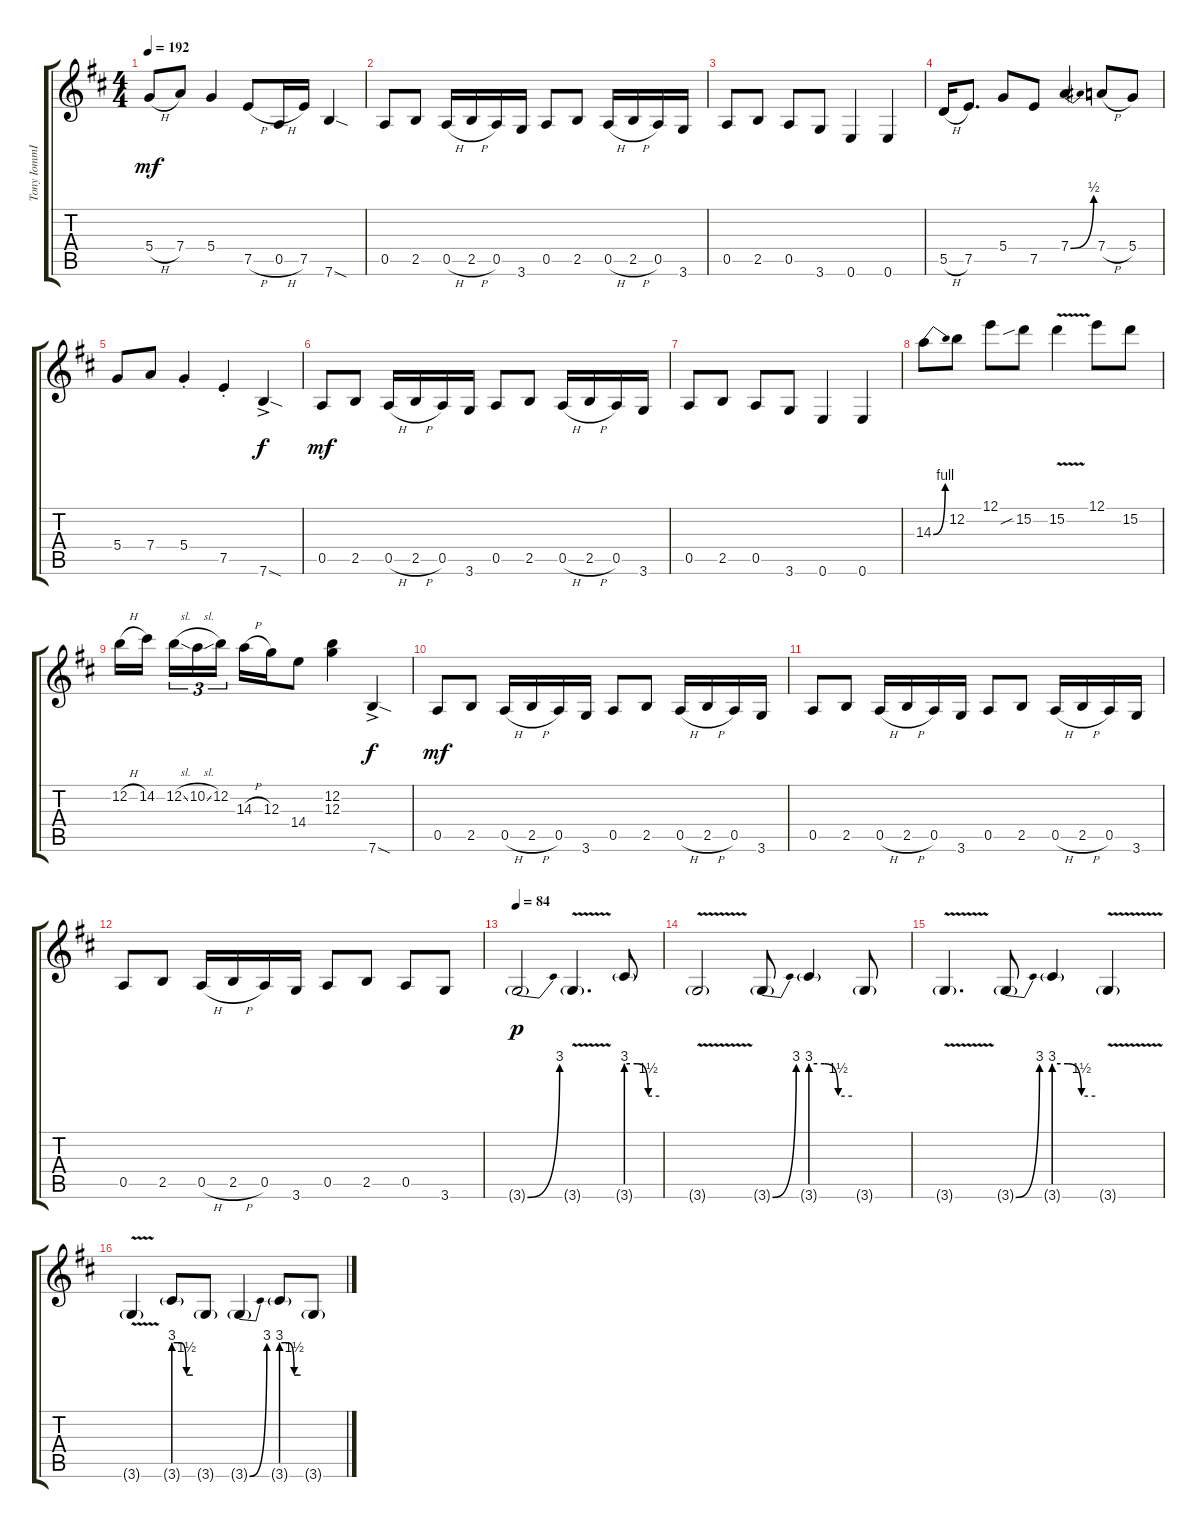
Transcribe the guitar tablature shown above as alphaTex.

\track ("Tony IommI Distortion (Rhythm II)" "Tony IommI") {instrument overdrivenguitar}
\staff {score tabs}
\tuning (E4 B3 G3 D3 A2 E2) {hide}
\ts (4 4)
\tempo 192
\clef g2
\ks d
5.4{h}.8{dy mf} 7.4.8 5.4.4 7.5{h}.8 0.5{h}.16 7.5.16 7.6{sod}.4 |
0.5.8 2.5.8 0.5{h}.16 2.5{h}.16 0.5.16 3.6.16 0.5.8 2.5.8 0.5{h}.16 2.5{h}.16 0.5.16 3.6.16 |
0.5.8 2.5.8 0.5.8 3.6.8 0.6.4 0.6.4 |
5.5{h}.16 7.5.8{d} 5.4.8 7.5.8 7.4{be (bend 0 0 60 2)}.4 7.4{h}.8 5.4.8 |
5.4.8 7.4.8 5.4{st}.4 7.5{st}.4 7.6{sod ac}.4{dy f} |
0.5.8{dy mf} 2.5.8 0.5{h}.16 2.5{h}.16 0.5.16 3.6.16 0.5.8 2.5.8 0.5{h}.16 2.5{h}.16 0.5.16 3.6.16 |
0.5.8 2.5.8 0.5.8 3.6.8 0.6.4 0.6.4 |
14.3{be (bend 0 0 60 4)}.8 12.2.8 12.1.8 15.2{sib}.8 15.2{v}.4 12.1.8 15.2.8 |
12.2{h}.16 14.2.16{beam splitsecondary} 12.2{sl}.16{tu (3 2)} 10.2{sl}.16{tu (3 2)} 12.2.16{tu (3 2)} 14.3{h}.16 12.3.16 14.4.8 (12.2 12.3).4 7.6{sod ac}.4{dy f} |
0.5.8{dy mf} 2.5.8 0.5{h}.16 2.5{h}.16 0.5.16 3.6.16 0.5.8 2.5.8 0.5{h}.16 2.5{h}.16 0.5.16 3.6.16 |
0.5.8 2.5.8 0.5{h}.16 2.5{h}.16 0.5.16 3.6.16 0.5.8 2.5.8 0.5{h}.16 2.5{h}.16 0.5.16 3.6.16 |
0.5.8 2.5.8 0.5{h}.16 2.5{h}.16 0.5.16 3.6.16 0.5.8 2.5.8 0.5.8 3.6.8 |
\tempo 84
3.6{be (bend 0 0 60 12) g}.2{dy p} 3.6{v g}.4{d} 3.6{be (custom 0 12 20 12 40 6 60 6) g}.8 |
3.6{v g}.2 3.6{be (bend 0 0 60 12) g}.8 3.6{be (custom 0 12 20 12 40 6 60 6) g}.4 3.6{g}.8 |
3.6{v g}.4{d} 3.6{be (bend 0 0 60 12) g}.8 3.6{be (custom 0 12 20 12 40 6 60 6) g}.4 3.6{v g}.4 |
3.6{v g}.4 3.6{be (custom 0 12 20 12 40 6 60 6) g}.8 3.6{g}.8 3.6{be (bend 0 0 60 12) g}.4 3.6{be (custom 0 12 20 12 40 6 60 6) g}.8 3.6{g}.8
